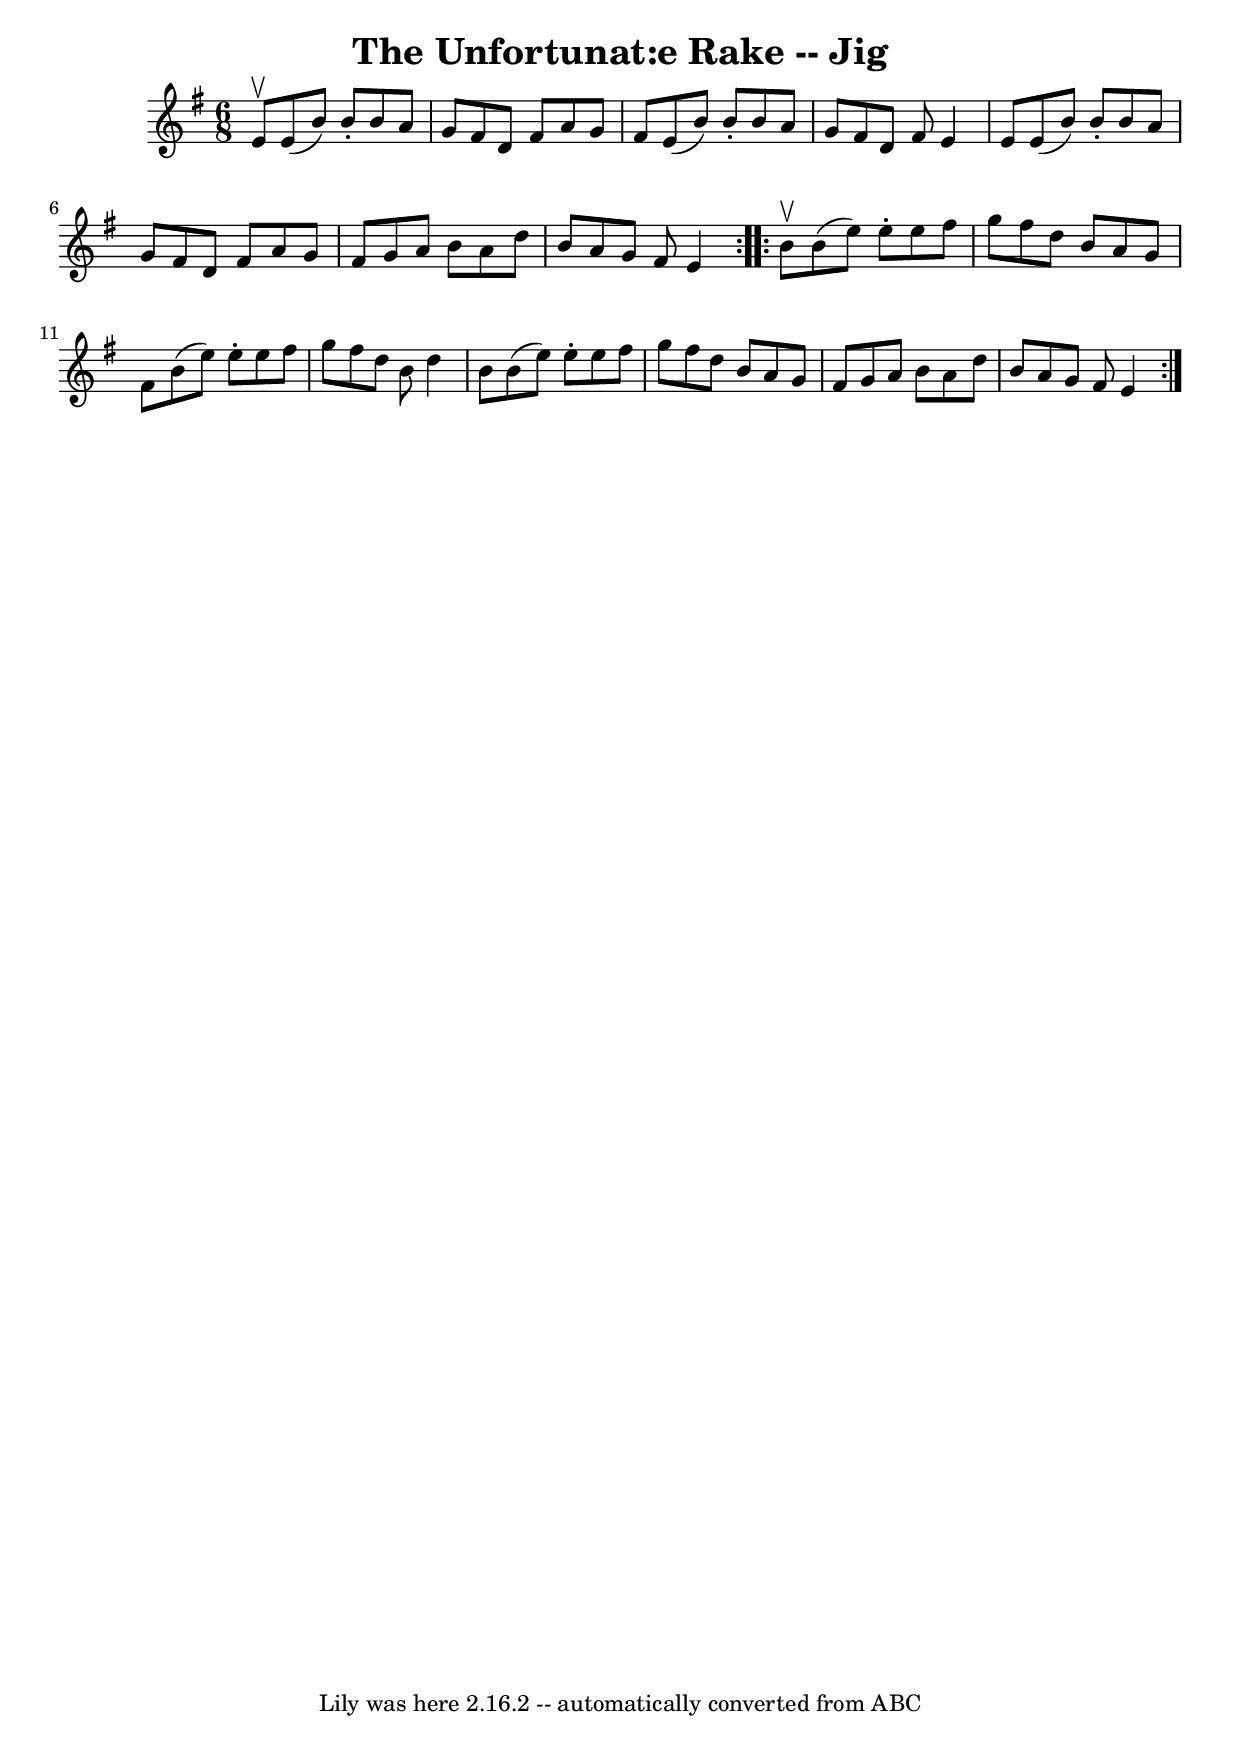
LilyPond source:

\version "2.16.2"
\include "Mammoth.ily"
\header {
  %% book = "Ryan's Mammoth Collection"
 crossRefNumber = "1"
 footnotes = "\\\\89 467"
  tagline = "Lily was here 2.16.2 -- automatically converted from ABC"
  title = "The Unfortunat:e Rake -- Jig"

}
voicedefault =  {



  \repeat volta 2 {

    \time 6/8 
    \key e \minor e'8^\upbow  |
 e'8 (b'8) b'8-. b'8 a'8 g'8     |
 fis'8 d'8 fis'8 a'8 g'8 fis'8     |
 e'8 (b'8) b'8-. b'8 a'8 g'8    |
 fis'8 d'8 fis'8 e'4 e'8     |
 e'8 (b'8) b'8-. b'8 a'8 g'8     |
 fis'8 d'8 fis'8 a'8 g'8 fis'8     |
 g'8 a'8 b'8 a'8 d''8 b'8    |
 a'8 g'8    
 fis'8 e'4  
  }     
  \repeat volta 2 { b'8^\upbow  |
 b'8 (e''8) e''8-. e''8 fis''8 g''8    |
 fis''8 d''8 b'8 a'8 g'8 fis'8     |
 b'8 (e''8) e''8-. e''8 fis''8 g''8     |
 fis''8 d''8 b'8 d''4 b'8    |
 b'8 ( e''8) e''8-. e''8 fis''8 g''8     |
 fis''8 d''8 b'8 a'8 g'8 fis'8     |
 g'8 a'8 b'8 a'8 d''8 b'8     |
 a'8 g'8 fis'8 e'4  
  }   

}

\score{
  <<

    \context Staff="default"
    {
      \voicedefault 
      
    }

  >>
  \layout {
    
  }
  \midi {
  }

}
